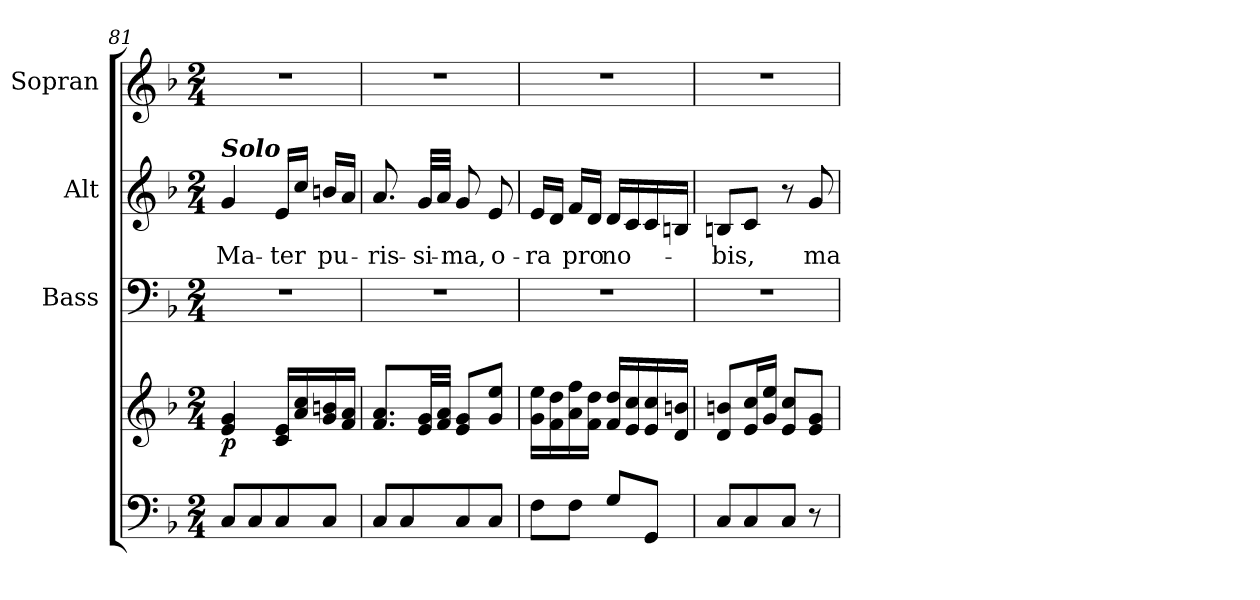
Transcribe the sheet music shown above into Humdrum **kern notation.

**kern	**kern	**dynam	**kern	**kern	**text	**kern
*part4	*part4	*part4	*part3	*part2	*part2	*part1
*staff5	*staff4	*staff4/5	*staff3	*staff2	*staff2	*staff1
*	*	*	*I"Bass	*I"Alt	*	*I"Sopran
*	*	*	*I'B.	*I'A.	*	*I'S.
*clefF4	*clefG2	*	*clefF4	*clefG2	*	*clefG2
*k[b-]	*k[b-]	*	*k[b-]	*k[b-]	*	*k[b-]
*F:	*F:	*	*F:	*F:	*	*F:
*M2/4	*M2/4	*	*M2/4	*M2/4	*	*M2/4
=81	=81	=81	=81	=81	=81	=81
!	!	!	!	!LO:TX:a:Bi:t=Solo	!	!
!	!	!LO:DY:b	!	!	!LO:LY:b	!
8C/L	4e/ 4g/	p	2r	4g/	Ma-	2r
8C/	.	.	.	.	.	.
!	!	!	!	!	!LO:LY:b	!
8C/	16c/ 16e/LL	.	.	16e/LL	-ter	.
.	16a/ 16cc/	.	.	16cc/JJ	.	.
!	!	!	!	!	!LO:LY:b	!
8C/J	16g/ 16bn/	.	.	16bn/LL	pu-	.
.	16f/ 16a/JJ	.	.	16a/JJ	.	.
=82	=82	=82	=82	=82	=82	=82
!	!	!	!	!	!LO:LY:b	!
8C/L	8.f/ 8.a/L	.	2r	8.a/	-ris-	2r
8C/	.	.	.	.	.	.
!	!	!	!	!	!LO:LY:b	!
.	32e/ 32g/LL	.	.	32g/LLL	-si-	.
.	32f/ 32a/JJJ	.	.	32a/JJJ	.	.
!	!	!	!	!	!LO:LY:b	!
8C/	8e/ 8g/L	.	.	8g/	-ma,	.
!	!	!	!	!	!LO:LY:b	!
8C/J	8g/ 8ee/J	.	.	8e/	o-	.
=83	=83	=83	=83	=83	=83	=83
!	!	!	!	!	!LO:LY:b	!
8F\L	16g\ 16ee\LL	.	2r	16e/LL	-ra	2r
.	16f\ 16dd\	.	.	16d/JJ	.	.
!	!	!	!	!	!LO:LY:b	!
8F\J	16a\ 16ff\	.	.	16f/LL	pro	.
.	16f\ 16dd\JJ	.	.	16d/JJ	.	.
!	!	!	!	!	!LO:LY:b	!
8G/L	16f/ 16dd/LL	.	.	16d/LL	no-	.
.	16e/ 16cc/	.	.	16c/	.	.
8GG/J	16e/ 16cc/	.	.	16c/	.	.
.	16d/ 16bn/JJ	.	.	16Bn/JJ	.	.
!!LO:PB:g=z
=84	=84	=84	=84	=84	=84	=84
!	!	!	!	!	!LO:LY:b	!
8C/L	8d/ 8bn/L	.	2r	8Bn/L	-bis,	2r
8C/	16e/ 16cc/L	.	.	8c/J	.	.
.	16g/ 16ee/JJ	.	.	.	.	.
8C/J	8e/ 8cc/L	.	.	8r	.	.
!	!	!	!	!	!LO:LY:b	!
8r	8e/ 8g/J	.	.	8g/	ma-	.
=	=	=	=	=	=	=
*-	*-	*-	*-	*-	*-	*-
